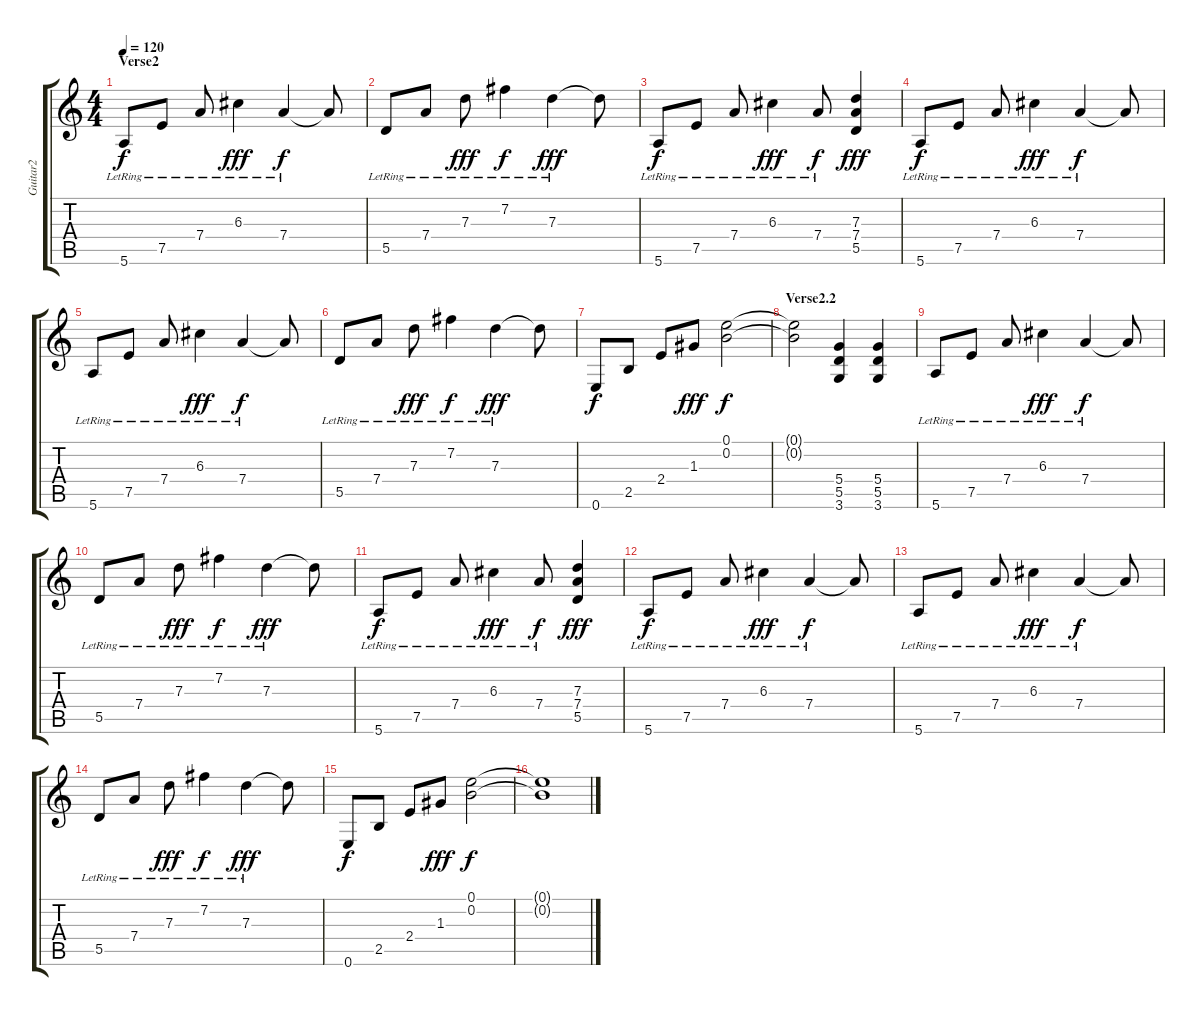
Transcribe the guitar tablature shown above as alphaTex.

\track ("Guitar2" "Guitar2") {instrument electricguitarclean}
\staff {score tabs}
\tuning (E4 B3 G3 D3 A2 E2) {hide}
\ts (4 4)
\section ("" "Verse2")
\tempo 120
\clef g2
\ks c
5.6{lr}.8{dy f} 7.5{lr}.8 7.4{lr}.8 6.3{lr}.4{dy fff} 7.4{lr}.4{dy f} 7.4{t}.8 |
5.5{lr}.8 7.4{lr}.8 7.3{lr}.8{dy fff} 7.2{lr}.4{dy f} 7.3{lr}.4{dy fff} 7.3{t}.8 |
5.6{lr}.8{dy f} 7.5{lr}.8 7.4{lr}.8 6.3{lr}.4{dy fff} 7.4{lr}.8{dy f} (7.3 7.4 5.5).4{dy fff} |
5.6{lr}.8{dy f} 7.5{lr}.8 7.4{lr}.8 6.3{lr}.4{dy fff} 7.4{lr}.4{dy f} 7.4{t}.8 |
5.6{lr}.8 7.5{lr}.8 7.4{lr}.8 6.3{lr}.4{dy fff} 7.4{lr}.4{dy f} 7.4{t}.8 |
5.5{lr}.8 7.4{lr}.8 7.3{lr}.8{dy fff} 7.2{lr}.4{dy f} 7.3{lr}.4{dy fff} 7.3{t}.8 |
0.6.8{dy f} 2.5.8 2.4.8 1.3.8{dy fff} (0.1 0.2).2{dy f} |
\section ("" "Verse2.2")
(0.1{t} 0.2{t}).2 (5.4 5.5 3.6).4 (5.4 5.5 3.6).4 |
5.6{lr}.8 7.5{lr}.8 7.4{lr}.8 6.3{lr}.4{dy fff} 7.4{lr}.4{dy f} 7.4{t}.8 |
5.5{lr}.8 7.4{lr}.8 7.3{lr}.8{dy fff} 7.2{lr}.4{dy f} 7.3{lr}.4{dy fff} 7.3{t}.8 |
5.6{lr}.8{dy f} 7.5{lr}.8 7.4{lr}.8 6.3{lr}.4{dy fff} 7.4{lr}.8{dy f} (7.3 7.4 5.5).4{dy fff} |
5.6{lr}.8{dy f} 7.5{lr}.8 7.4{lr}.8 6.3{lr}.4{dy fff} 7.4{lr}.4{dy f} 7.4{t}.8 |
5.6{lr}.8 7.5{lr}.8 7.4{lr}.8 6.3{lr}.4{dy fff} 7.4{lr}.4{dy f} 7.4{t}.8 |
5.5{lr}.8 7.4{lr}.8 7.3{lr}.8{dy fff} 7.2{lr}.4{dy f} 7.3{lr}.4{dy fff} 7.3{t}.8 |
0.6.8{dy f} 2.5.8 2.4.8 1.3.8{dy fff} (0.1 0.2).2{dy f} |
(0.1{t} 0.2{t}).1
